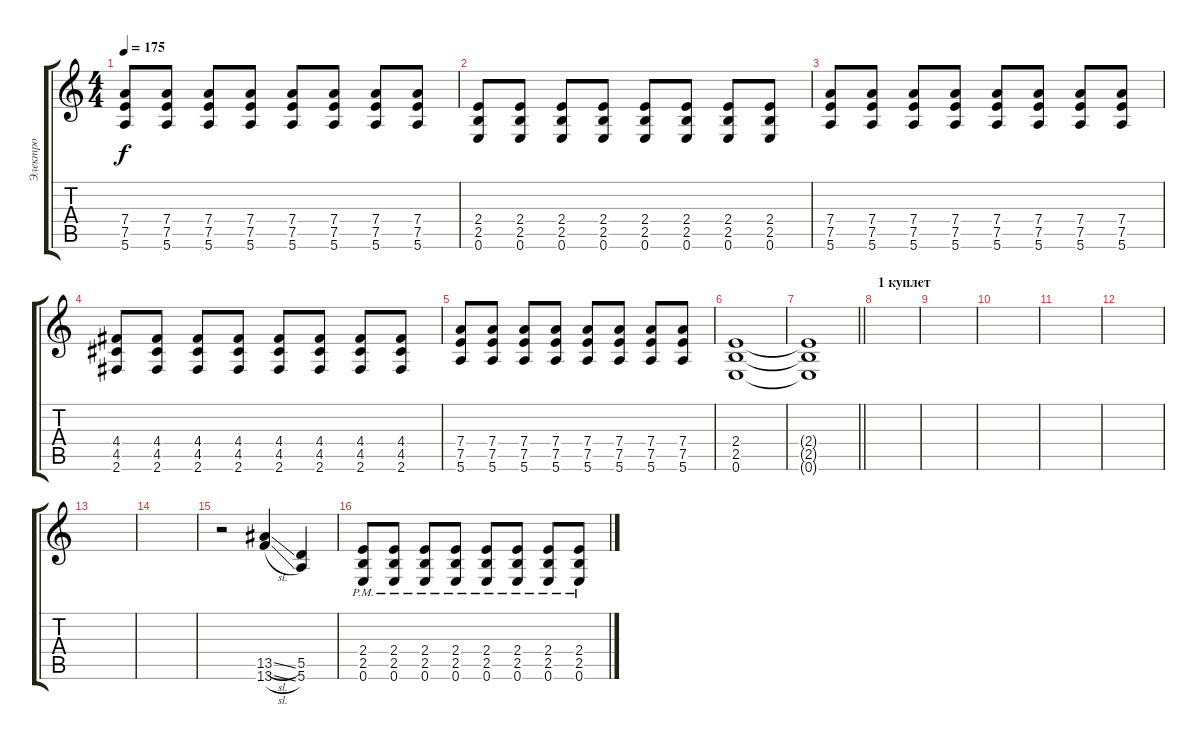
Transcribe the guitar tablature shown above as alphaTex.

\track ("Электро" "Электро") {instrument distortionguitar}
\staff {score tabs}
\tuning (E4 B3 G3 D3 A2 E2) {hide}
\ts (4 4)
\tempo 175
\clef g2
\ks c
(7.4 7.5 5.6).8{dy f} (7.4 7.5 5.6).8 (7.4 7.5 5.6).8 (7.4 7.5 5.6).8 (7.4 7.5 5.6).8 (7.4 7.5 5.6).8 (7.4 7.5 5.6).8 (7.4 7.5 5.6).8 |
(2.4 2.5 0.6).8 (2.4 2.5 0.6).8 (2.4 2.5 0.6).8 (2.4 2.5 0.6).8 (2.4 2.5 0.6).8 (2.4 2.5 0.6).8 (2.4 2.5 0.6).8 (2.4 2.5 0.6).8 |
(7.4 7.5 5.6).8 (7.4 7.5 5.6).8 (7.4 7.5 5.6).8 (7.4 7.5 5.6).8 (7.4 7.5 5.6).8 (7.4 7.5 5.6).8 (7.4 7.5 5.6).8 (7.4 7.5 5.6).8 |
(4.4 4.5 2.6).8 (4.4 4.5 2.6).8 (4.4 4.5 2.6).8 (4.4 4.5 2.6).8 (4.4 4.5 2.6).8 (4.4 4.5 2.6).8 (4.4 4.5 2.6).8 (4.4 4.5 2.6).8 |
(7.4 7.5 5.6).8 (7.4 7.5 5.6).8 (7.4 7.5 5.6).8 (7.4 7.5 5.6).8 (7.4 7.5 5.6).8 (7.4 7.5 5.6).8 (7.4 7.5 5.6).8 (7.4 7.5 5.6).8 |
(2.4 2.5 0.6).1 |
\barLineRight lightlight
(2.4{t} 2.5{t} 0.6{t}).1 |
\section ("" "1 куплет")
|
|
|
|
|
|
|
r.2 (13.5{sl} 13.6{sl}).4 (5.5 5.6).4 |
(2.4{pm} 2.5{pm} 0.6{pm}).8 (2.4{pm} 2.5{pm} 0.6{pm}).8 (2.4{pm} 2.5{pm} 0.6{pm}).8 (2.4{pm} 2.5{pm} 0.6{pm}).8 (2.4{pm} 2.5{pm} 0.6{pm}).8 (2.4{pm} 2.5{pm} 0.6{pm}).8 (2.4{pm} 2.5{pm} 0.6{pm}).8 (2.4{pm} 2.5{pm} 0.6{pm}).8
